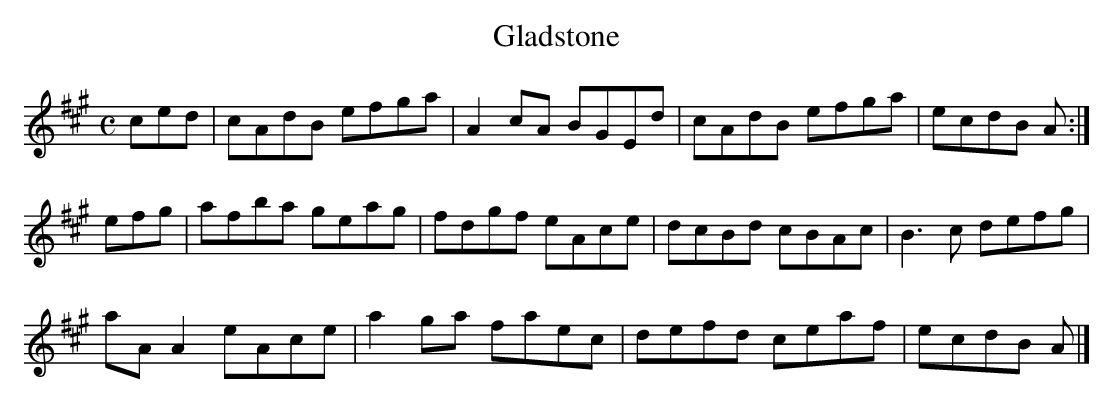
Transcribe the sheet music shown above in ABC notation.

X:1
T:Gladstone
M:C
L:1/8
K:A Major
ced|cAdB efga|A2cA BGEd|cAdB efga|ecdB A:|!
efg|afba geag|fdgf eAce|dcBd cBAc|B3c defg|!
aAA2 eAce|a2ga faec|defd ceaf|ecdB A|]!
